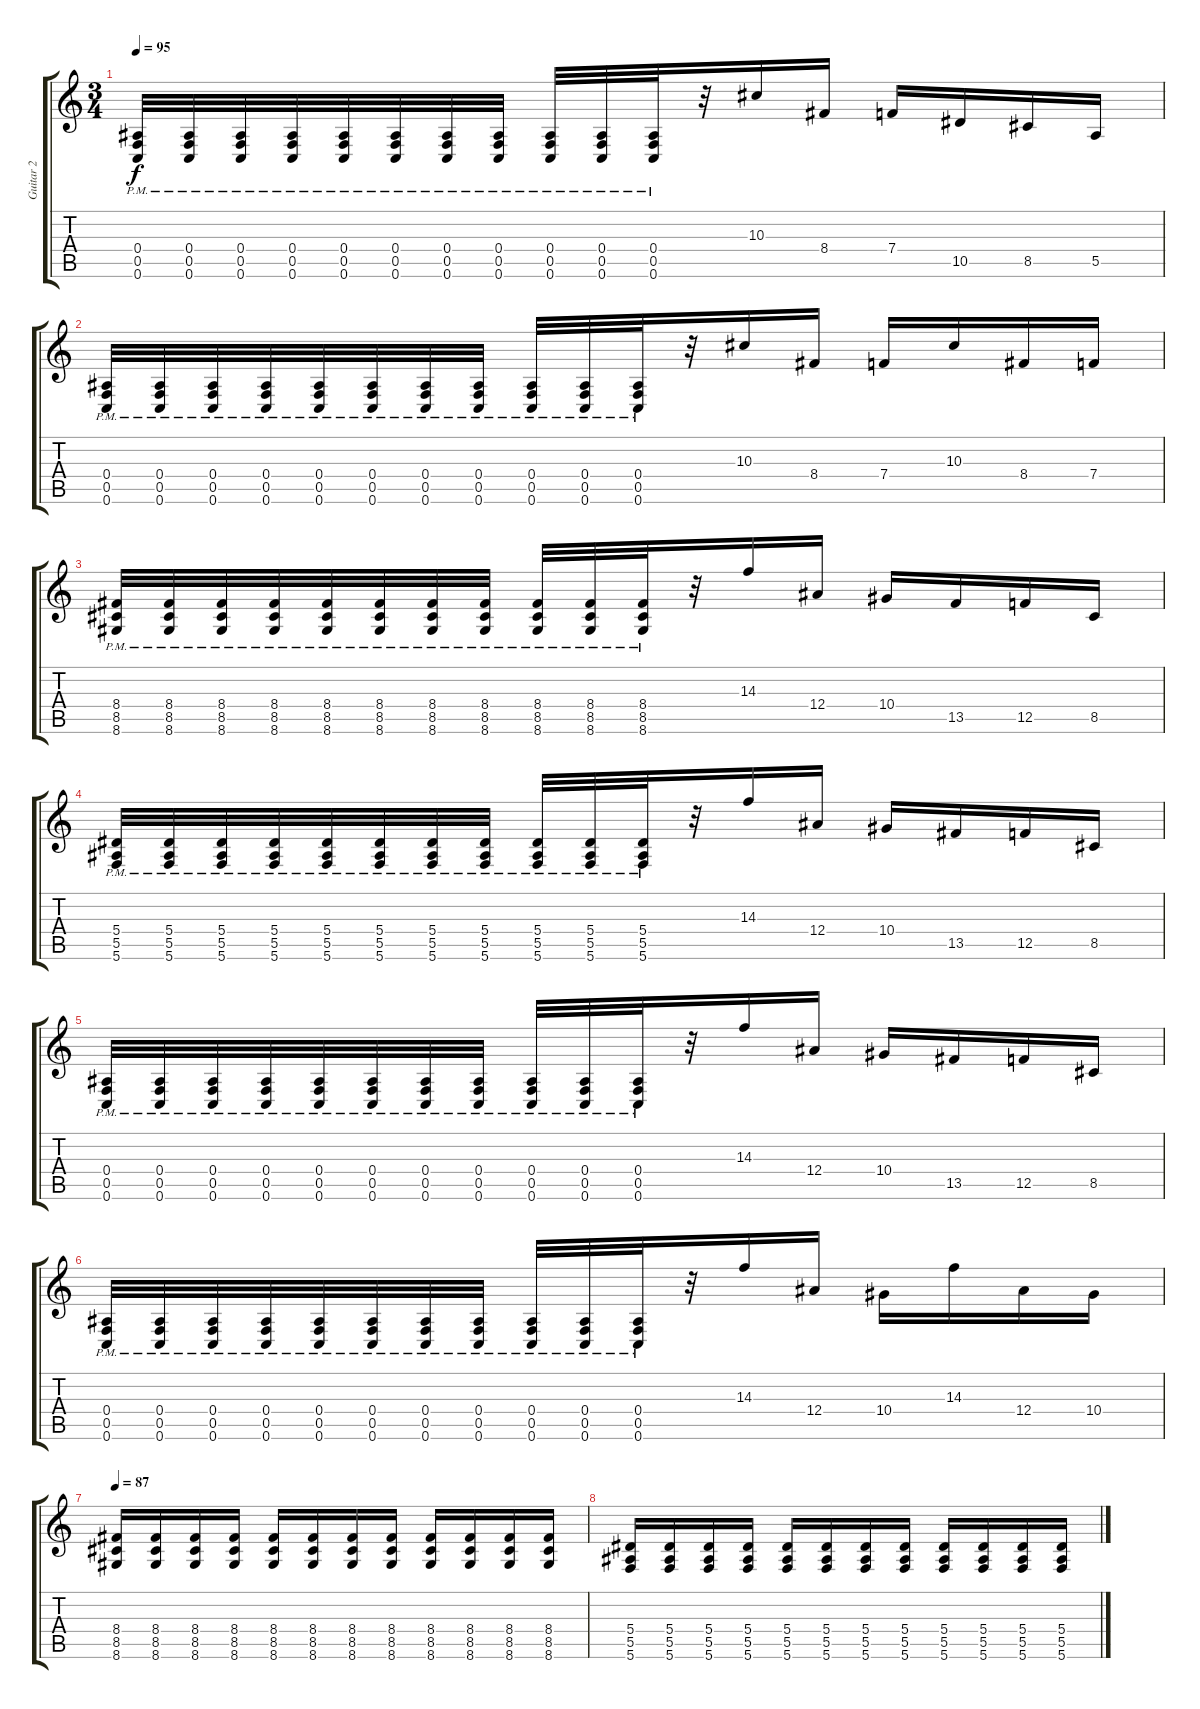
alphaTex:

\track ("Guitar 2" "Guitar 2") {instrument electricguitarclean}
\staff {score tabs}
\tuning (C4 G3 Eb3 Bb2 F2 C2) {hide}
\ts (3 4)
\tempo 95
\clef g2
\ks c
(0.4{pm} 0.5{pm} 0.6{pm}).32{dy f balance 0 instrument distortionguitar} (0.4{pm} 0.5{pm} 0.6{pm}).32 (0.4{pm} 0.5{pm} 0.6{pm}).32 (0.4{pm} 0.5{pm} 0.6{pm}).32 (0.4{pm} 0.5{pm} 0.6{pm}).32 (0.4{pm} 0.5{pm} 0.6{pm}).32 (0.4{pm} 0.5{pm} 0.6{pm}).32 (0.4{pm} 0.5{pm} 0.6{pm}).32 (0.4{pm} 0.5{pm} 0.6{pm}).32 (0.4{pm} 0.5{pm} 0.6{pm}).32 (0.4{pm} 0.5{pm} 0.6{pm}).32 r.32 10.3.16 8.4.16 7.4.16 10.5.16 8.5.16 5.5.16 |
(0.4{pm} 0.5{pm} 0.6{pm}).32{instrument distortionguitar} (0.4{pm} 0.5{pm} 0.6{pm}).32 (0.4{pm} 0.5{pm} 0.6{pm}).32 (0.4{pm} 0.5{pm} 0.6{pm}).32 (0.4{pm} 0.5{pm} 0.6{pm}).32 (0.4{pm} 0.5{pm} 0.6{pm}).32 (0.4{pm} 0.5{pm} 0.6{pm}).32 (0.4{pm} 0.5{pm} 0.6{pm}).32 (0.4{pm} 0.5{pm} 0.6{pm}).32 (0.4{pm} 0.5{pm} 0.6{pm}).32 (0.4{pm} 0.5{pm} 0.6{pm}).32 r.32 10.3.16 8.4.16 7.4.16 10.3.16 8.4.16 7.4.16 |
(8.4{pm} 8.5{pm} 8.6{pm}).32{balance 0 instrument distortionguitar} (8.4{pm} 8.5{pm} 8.6{pm}).32 (8.4{pm} 8.5{pm} 8.6{pm}).32 (8.4{pm} 8.5{pm} 8.6{pm}).32 (8.4{pm} 8.5{pm} 8.6{pm}).32 (8.4{pm} 8.5{pm} 8.6{pm}).32 (8.4{pm} 8.5{pm} 8.6{pm}).32 (8.4{pm} 8.5{pm} 8.6{pm}).32 (8.4{pm} 8.5{pm} 8.6{pm}).32 (8.4{pm} 8.5{pm} 8.6{pm}).32 (8.4{pm} 8.5{pm} 8.6{pm}).32 r.32 14.3.16 12.4.16 10.4.16 13.5.16 12.5.16 8.5.16 |
(5.4{pm} 5.5{pm} 5.6{pm}).32{instrument distortionguitar} (5.4{pm} 5.5{pm} 5.6{pm}).32 (5.4{pm} 5.5{pm} 5.6{pm}).32 (5.4{pm} 5.5{pm} 5.6{pm}).32 (5.4{pm} 5.5{pm} 5.6{pm}).32 (5.4{pm} 5.5{pm} 5.6{pm}).32 (5.4{pm} 5.5{pm} 5.6{pm}).32 (5.4{pm} 5.5{pm} 5.6{pm}).32 (5.4{pm} 5.5{pm} 5.6{pm}).32 (5.4{pm} 5.5{pm} 5.6{pm}).32 (5.4{pm} 5.5{pm} 5.6{pm}).32 r.32 14.3.16 12.4.16 10.4.16 13.5.16 12.5.16 8.5.16 |
(0.4{pm} 0.5{pm} 0.6{pm}).32{instrument distortionguitar} (0.4{pm} 0.5{pm} 0.6{pm}).32 (0.4{pm} 0.5{pm} 0.6{pm}).32 (0.4{pm} 0.5{pm} 0.6{pm}).32 (0.4{pm} 0.5{pm} 0.6{pm}).32 (0.4{pm} 0.5{pm} 0.6{pm}).32 (0.4{pm} 0.5{pm} 0.6{pm}).32 (0.4{pm} 0.5{pm} 0.6{pm}).32 (0.4{pm} 0.5{pm} 0.6{pm}).32 (0.4{pm} 0.5{pm} 0.6{pm}).32 (0.4{pm} 0.5{pm} 0.6{pm}).32 r.32 14.3.16 12.4.16 10.4.16 13.5.16 12.5.16 8.5.16 |
(0.4{pm} 0.5{pm} 0.6{pm}).32{instrument distortionguitar} (0.4{pm} 0.5{pm} 0.6{pm}).32 (0.4{pm} 0.5{pm} 0.6{pm}).32 (0.4{pm} 0.5{pm} 0.6{pm}).32 (0.4{pm} 0.5{pm} 0.6{pm}).32 (0.4{pm} 0.5{pm} 0.6{pm}).32 (0.4{pm} 0.5{pm} 0.6{pm}).32 (0.4{pm} 0.5{pm} 0.6{pm}).32 (0.4{pm} 0.5{pm} 0.6{pm}).32 (0.4{pm} 0.5{pm} 0.6{pm}).32 (0.4{pm} 0.5{pm} 0.6{pm}).32 r.32 14.3.16 12.4.16 10.4.16 14.3.16 12.4.16 10.4.16 |
\tempo 87
(8.4 8.5 8.6).16 (8.4 8.5 8.6).16 (8.4 8.5 8.6).16 (8.4 8.5 8.6).16 (8.4 8.5 8.6).16 (8.4 8.5 8.6).16 (8.4 8.5 8.6).16 (8.4 8.5 8.6).16 (8.4 8.5 8.6).16 (8.4 8.5 8.6).16 (8.4 8.5 8.6).16 (8.4 8.5 8.6).16 |
(5.4 5.5 5.6).16 (5.4 5.5 5.6).16 (5.4 5.5 5.6).16 (5.4 5.5 5.6).16 (5.4 5.5 5.6).16 (5.4 5.5 5.6).16 (5.4 5.5 5.6).16 (5.4 5.5 5.6).16 (5.4 5.5 5.6).16 (5.4 5.5 5.6).16 (5.4 5.5 5.6).16 (5.4 5.5 5.6).16
